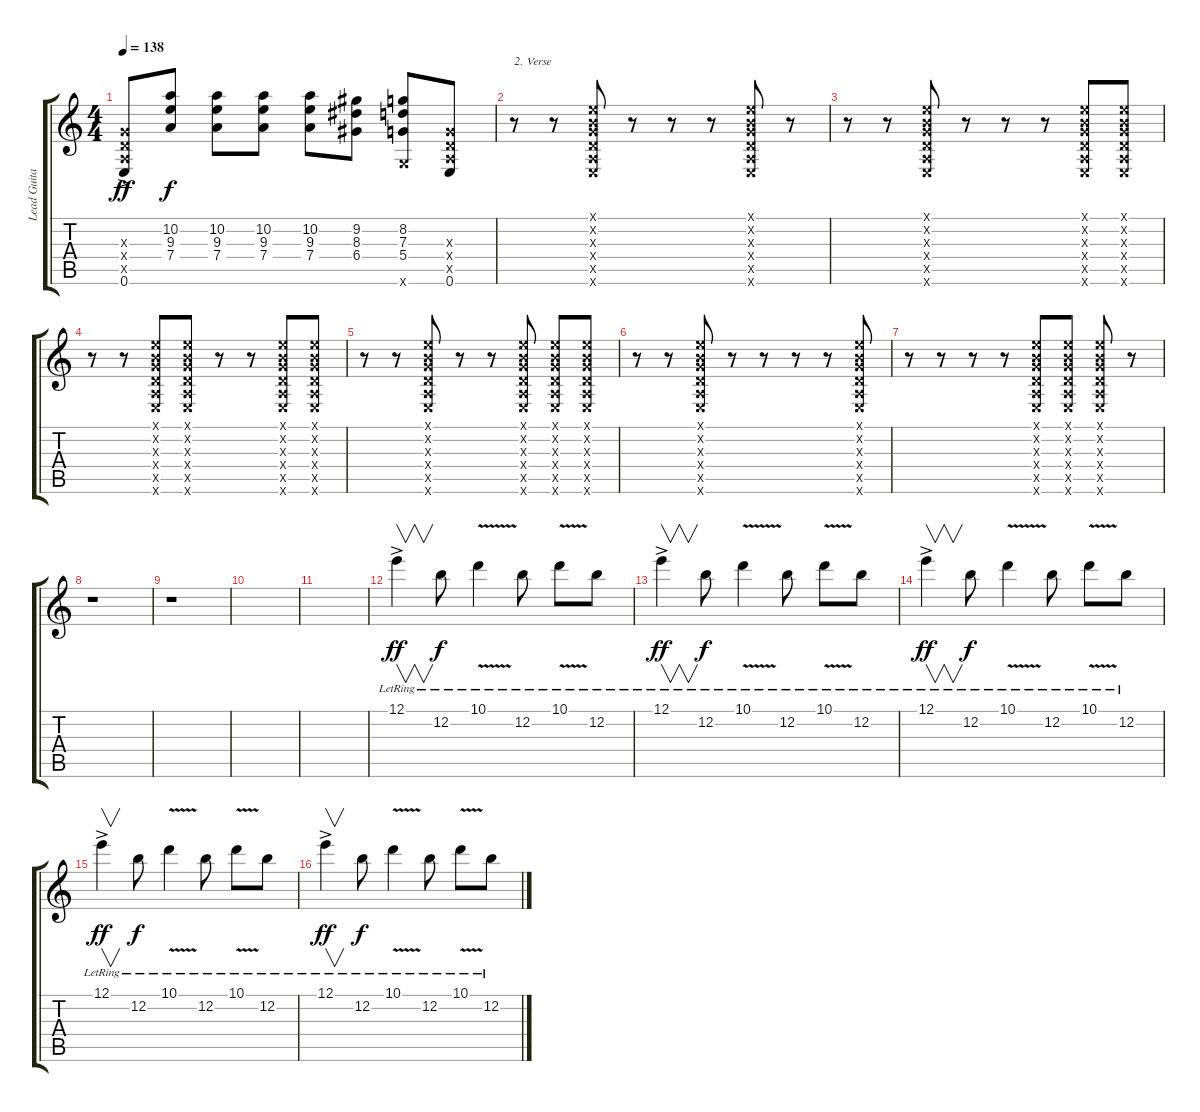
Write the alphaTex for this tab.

\track ("Lead Guitar (The Edge)" "Lead Guita") {instrument distortionguitar}
\staff {score tabs}
\tuning (E4 B3 G3 D3 A2 E2) {hide}
\ts (4 4)
\tempo 138
\clef g2
\ks c
(0.3{x} 0.4{x} 0.5{ac x} 0.6).8{dy ff} (10.2 9.3 7.4).8{dy f} (10.2 9.3 7.4).8 (10.2 9.3 7.4).8 (10.2 9.3 7.4).8 (9.2 8.3 6.4).8 (8.2 7.3 5.4 3.6{x}).8 (0.3{x} 0.4{x} 0.5{x} 0.6).8 |
r.8{txt "2. Verse"} r.8 (0.1{x} 0.2{x} 0.3{x} 0.4{x} 0.5{x} 0.6{x}).8 r.8 r.8 r.8 (0.1{x} 0.2{x} 0.3{x} 0.4{x} 0.5{x} 0.6{x}).8 r.8 |
r.8 r.8 (0.1{x} 0.2{x} 0.3{x} 0.4{x} 0.5{x} 0.6{x}).8 r.8 r.8 r.8 (0.1{x} 0.2{x} 0.3{x} 0.4{x} 0.5{x} 0.6{x}).8 (0.1{x} 0.2{x} 0.3{x} 0.4{x} 0.5{x} 0.6{x}).8 |
r.8 r.8 (0.1{x} 0.2{x} 0.3{x} 0.4{x} 0.5{x} 0.6{x}).8 (0.1{x} 0.2{x} 0.3{x} 0.4{x} 0.5{x} 0.6{x}).8 r.8 r.8 (0.1{x} 0.2{x} 0.3{x} 0.4{x} 0.5{x} 0.6{x}).8 (0.1{x} 0.2{x} 0.3{x} 0.4{x} 0.5{x} 0.6{x}).8 |
r.8 r.8 (0.1{x} 0.2{x} 0.3{x} 0.4{x} 0.5{x} 0.6{x}).8 r.8 r.8 (0.1{x} 0.2{x} 0.3{x} 0.4{x} 0.5{x} 0.6{x}).8 (0.1{x} 0.2{x} 0.3{x} 0.4{x} 0.5{x} 0.6{x}).8 (0.1{x} 0.2{x} 0.3{x} 0.4{x} 0.5{x} 0.6{x}).8 |
r.8 r.8 (0.1{x} 0.2{x} 0.3{x} 0.4{x} 0.5{x} 0.6{x}).8 r.8 r.8 r.8 r.8 (0.1{x} 0.2{x} 0.3{x} 0.4{x} 0.5{x} 0.6{x}).8 |
r.8 r.8 r.8 r.8 (0.1{x} 0.2{x} 0.3{x} 0.4{x} 0.5{x} 0.6{x}).8 (0.1{x} 0.2{x} 0.3{x} 0.4{x} 0.5{x} 0.6{x}).8 (0.1{x} 0.2{x} 0.3{x} 0.4{x} 0.5{x} 0.6{x}).8 r.8 |
r.1 |
r.1 |
|
|
12.1{ac lr}.4{v dy ff} 12.2{lr}.8{dy f} 10.1{v lr}.4 12.2{lr}.8 10.1{v lr}.8 12.2{lr}.8 |
12.1{ac lr}.4{v dy ff} 12.2{lr}.8{dy f} 10.1{v lr}.4 12.2{lr}.8 10.1{v lr}.8 12.2{lr}.8 |
12.1{ac lr}.4{v dy ff} 12.2{lr}.8{dy f} 10.1{v lr}.4 12.2{lr}.8 10.1{v lr}.8 12.2{lr}.8 |
12.1{ac lr}.4{v dy ff} 12.2{lr}.8{dy f} 10.1{v lr}.4 12.2{lr}.8 10.1{v lr}.8 12.2{lr}.8 |
12.1{ac lr}.4{v dy ff} 12.2{lr}.8{dy f} 10.1{v lr}.4 12.2{lr}.8 10.1{v lr}.8 12.2{lr}.8
